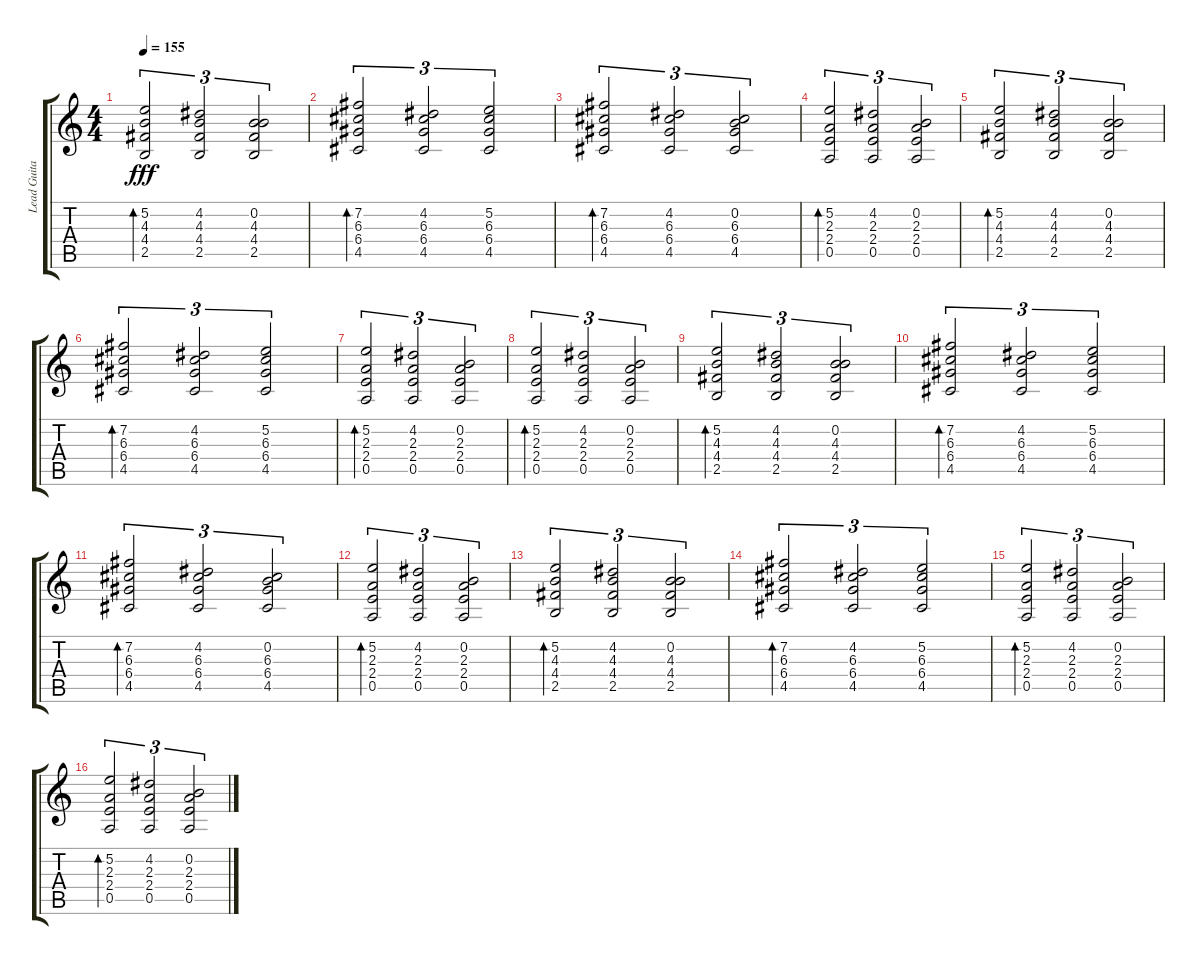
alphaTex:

\track ("Lead Guitar(2nd)" "Lead Guita") {instrument electricguitarclean}
\staff {score tabs}
\tuning (E4 B3 G3 D3 A2 E2) {hide}
\ts (4 4)
\tempo 155
\clef g2
\ks c
(5.2 4.3 4.4 2.5).2{tu (3 2) bd 120 dy fff} (4.2 4.3 4.4 2.5).2{tu (3 2)} (0.2 4.3 4.4 2.5).2{tu (3 2)} |
(7.2 6.3 6.4 4.5).2{tu (3 2) bd 120} (4.2 6.3 6.4 4.5).2{tu (3 2)} (5.2 6.3 6.4 4.5).2{tu (3 2)} |
(7.2 6.3 6.4 4.5).2{tu (3 2) bd 120} (4.2 6.3 6.4 4.5).2{tu (3 2)} (0.2 6.3 6.4 4.5).2{tu (3 2)} |
(5.2 2.3 2.4 0.5).2{tu (3 2) bd 120} (4.2 2.3 2.4 0.5).2{tu (3 2)} (0.2 2.3 2.4 0.5).2{tu (3 2)} |
(5.2 4.3 4.4 2.5).2{tu (3 2) bd 120} (4.2 4.3 4.4 2.5).2{tu (3 2)} (0.2 4.3 4.4 2.5).2{tu (3 2)} |
(7.2 6.3 6.4 4.5).2{tu (3 2) bd 120} (4.2 6.3 6.4 4.5).2{tu (3 2)} (5.2 6.3 6.4 4.5).2{tu (3 2)} |
(5.2 2.3 2.4 0.5).2{tu (3 2) bd 120} (4.2 2.3 2.4 0.5).2{tu (3 2)} (0.2 2.3 2.4 0.5).2{tu (3 2)} |
(5.2 2.3 2.4 0.5).2{tu (3 2) bd 120} (4.2 2.3 2.4 0.5).2{tu (3 2)} (0.2 2.3 2.4 0.5).2{tu (3 2)} |
(5.2 4.3 4.4 2.5).2{tu (3 2) bd 120} (4.2 4.3 4.4 2.5).2{tu (3 2)} (0.2 4.3 4.4 2.5).2{tu (3 2)} |
(7.2 6.3 6.4 4.5).2{tu (3 2) bd 120} (4.2 6.3 6.4 4.5).2{tu (3 2)} (5.2 6.3 6.4 4.5).2{tu (3 2)} |
(7.2 6.3 6.4 4.5).2{tu (3 2) bd 120} (4.2 6.3 6.4 4.5).2{tu (3 2)} (0.2 6.3 6.4 4.5).2{tu (3 2)} |
(5.2 2.3 2.4 0.5).2{tu (3 2) bd 120} (4.2 2.3 2.4 0.5).2{tu (3 2)} (0.2 2.3 2.4 0.5).2{tu (3 2)} |
(5.2 4.3 4.4 2.5).2{tu (3 2) bd 120} (4.2 4.3 4.4 2.5).2{tu (3 2)} (0.2 4.3 4.4 2.5).2{tu (3 2)} |
(7.2 6.3 6.4 4.5).2{tu (3 2) bd 120} (4.2 6.3 6.4 4.5).2{tu (3 2)} (5.2 6.3 6.4 4.5).2{tu (3 2)} |
(5.2 2.3 2.4 0.5).2{tu (3 2) bd 120} (4.2 2.3 2.4 0.5).2{tu (3 2)} (0.2 2.3 2.4 0.5).2{tu (3 2)} |
(5.2 2.3 2.4 0.5).2{tu (3 2) bd 120} (4.2 2.3 2.4 0.5).2{tu (3 2)} (0.2 2.3 2.4 0.5).2{tu (3 2)}
